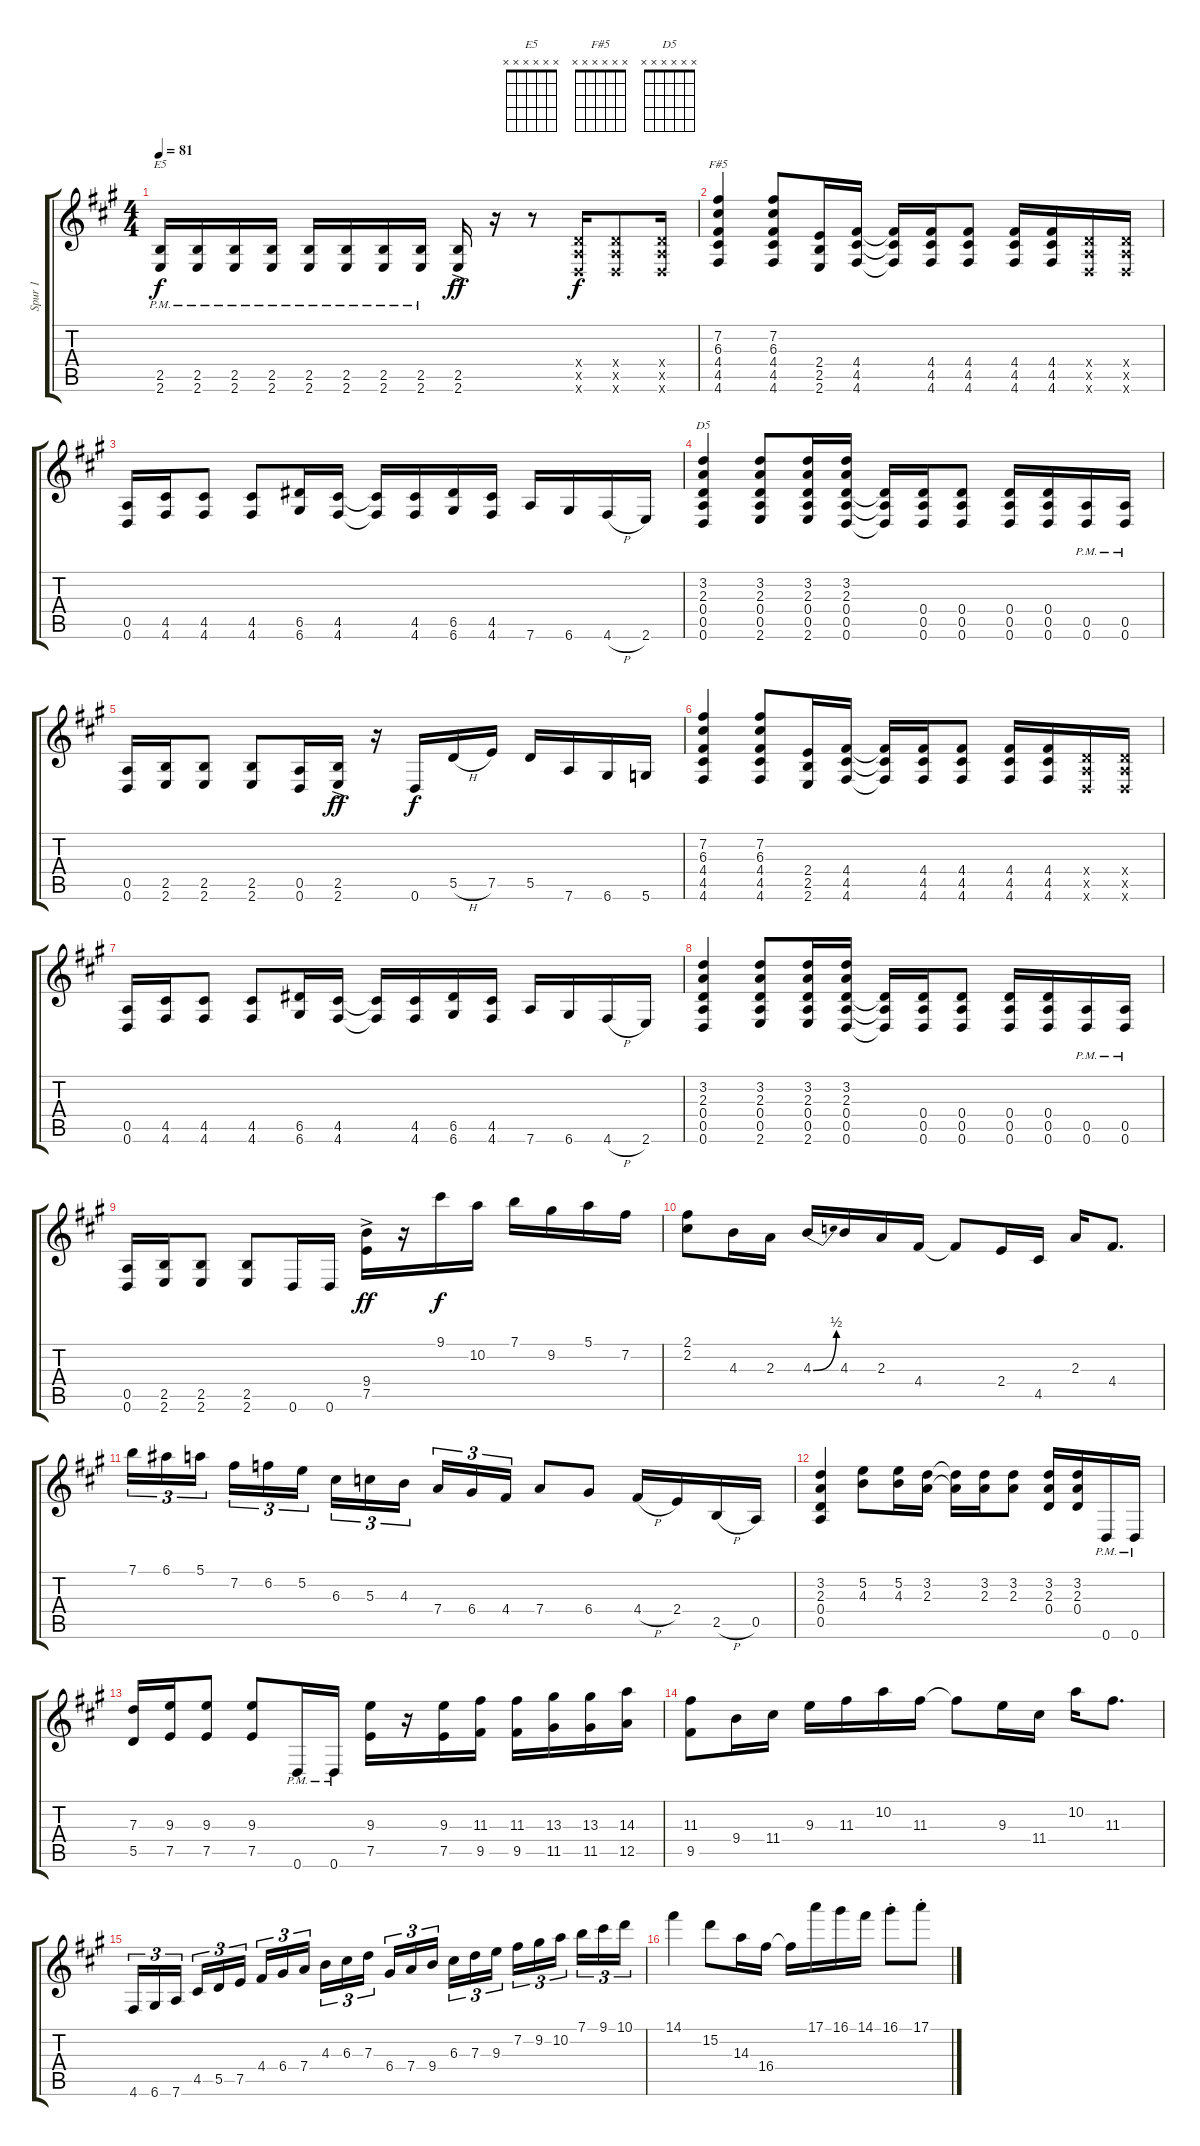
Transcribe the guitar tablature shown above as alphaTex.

\track ("Spur 1" "Spur 1") {instrument acousticguitarsteel}
\staff {score tabs}
\tuning (E4 B3 G3 D3 A2 D2) {hide}
\chord ("E5" x x x x x x)
\chord ("F#5" x x x x x x)
\chord ("D5" x x x x x x)
\ts (4 4)
\tempo 81
\clef g2
\ks a
(2.5{pm} 2.6{pm}).16{ch "E5" dy f} (2.5{pm} 2.6{pm}).16 (2.5{pm} 2.6{pm}).16 (2.5{pm} 2.6{pm}).16 (2.5{pm} 2.6{pm}).16 (2.5{pm} 2.6{pm}).16 (2.5{pm} 2.6{pm}).16 (2.5{pm} 2.6{pm}).16 (2.5 2.6{ac}).16{dy ff} r.16 r.8 (0.4{x} 0.5{x} 0.6{x}).16{dy f} (0.4{x} 0.5{x} 0.6{x}).8 (0.4{x} 0.5{x} 0.6{x}).16 |
(7.2 6.3 4.4 4.5 4.6).4{ch "F#5"} (7.2 6.3 4.4 4.5 4.6).8 (2.4 2.5 2.6).16 (4.4 4.5 4.6).16 (4.4{t} 4.5{t} 4.6{t}).16 (4.4 4.5 4.6).16 (4.4 4.5 4.6).8 (4.4 4.5 4.6).16 (4.4 4.5 4.6).16 (0.4{x} 0.5{x} 0.6{x}).16 (0.4{x} 0.5{x} 0.6{x}).16 |
(0.5 0.6).16 (4.5 4.6).16 (4.5 4.6).8 (4.5 4.6).8 (6.5 6.6).16 (4.5 4.6).16 (4.5{t} 4.6{t}).16 (4.5 4.6).16 (6.5 6.6).16 (4.5 4.6).16 7.6.16 6.6.16 4.6{h}.16 2.6.16 |
(3.2 2.3 0.4 0.5 0.6).4{ch "D5"} (3.2 2.3 0.4 0.5 2.6).8 (3.2 2.3 0.4 0.5 2.6).16 (3.2 2.3 0.4 0.5 0.6).16 (0.4{t} 0.5{t} 0.6{t}).16 (0.4 0.5 0.6).16 (0.4 0.5 0.6).8 (0.4 0.5 0.6).16 (0.4 0.5 0.6).16 (0.5{pm} 0.6{pm}).16 (0.5{pm} 0.6{pm}).16 |
(0.5 0.6).16 (2.5 2.6).16 (2.5 2.6).8 (2.5 2.6).8 (0.5 0.6).16 (2.5 2.6{ac}).16{dy ff} r.16 0.6.16{dy f} 5.5{h}.16 7.5.16 5.5.16 7.6.16 6.6.16 5.6.16 |
(7.2 6.3 4.4 4.5 4.6).4 (7.2 6.3 4.4 4.5 4.6).8 (2.4 2.5 2.6).16 (4.4 4.5 4.6).16 (4.4{t} 4.5{t} 4.6{t}).16 (4.4 4.5 4.6).16 (4.4 4.5 4.6).8 (4.4 4.5 4.6).16 (4.4 4.5 4.6).16 (0.4{x} 0.5{x} 0.6{x}).16 (0.4{x} 0.5{x} 0.6{x}).16 |
(0.5 0.6).16 (4.5 4.6).16 (4.5 4.6).8 (4.5 4.6).8 (6.5 6.6).16 (4.5 4.6).16 (4.5{t} 4.6{t}).16 (4.5 4.6).16 (6.5 6.6).16 (4.5 4.6).16 7.6.16 6.6.16 4.6{h}.16 2.6.16 |
(3.2 2.3 0.4 0.5 0.6).4 (3.2 2.3 0.4 0.5 2.6).8 (3.2 2.3 0.4 0.5 2.6).16 (3.2 2.3 0.4 0.5 0.6).16 (0.4{t} 0.5{t} 0.6{t}).16 (0.4 0.5 0.6).16 (0.4 0.5 0.6).8 (0.4 0.5 0.6).16 (0.4 0.5 0.6).16 (0.5{pm} 0.6{pm}).16 (0.5{pm} 0.6{pm}).16 |
(0.5 0.6).16 (2.5 2.6).16 (2.5 2.6).8 (2.5 2.6).8 0.6.16 0.6.16 (9.4 7.5{ac}).16{dy ff} r.16 9.1.16{dy f} 10.2.16 7.1.16 9.2.16 5.1.16 7.2.16 |
(2.1 2.2).8 4.3.16 2.3.16 4.3{be (bend 0 0 60 2)}.16 4.3.16 2.3.16 4.4.16 4.4{t}.8 2.4.16 4.5.16 2.3.16 4.4.8{d} |
7.1.16{tu (3 2)} 6.1.16{tu (3 2)} 5.1.16{tu (3 2) beam splitsecondary} 7.2.16{tu (3 2)} 6.2.16{tu (3 2)} 5.2.16{tu (3 2)} 6.3.16{tu (3 2)} 5.3.16{tu (3 2)} 4.3.16{tu (3 2) beam splitsecondary} 7.4.16{tu (3 2)} 6.4.16{tu (3 2)} 4.4.16{tu (3 2)} 7.4.8 6.4.8 4.4{h}.16 2.4.16 2.5{h}.16 0.5.16 |
(3.2 2.3 0.4 0.5).4 (5.2 4.3).8 (5.2 4.3).16 (3.2 2.3).16 (3.2{t} 2.3{t}).16 (3.2 2.3).16 (3.2 2.3).8 (3.2 2.3 0.4).16 (3.2 2.3 0.4).16 0.6{pm}.16 0.6{pm}.16 |
(7.3 5.5).16 (9.3 7.5).16 (9.3 7.5).8 (9.3 7.5).8 0.6{pm}.16 0.6{pm}.16 (9.3 7.5).16 r.16 (9.3 7.5).16 (11.3 9.5).16 (11.3 9.5).16 (13.3 11.5).16 (13.3 11.5).16 (14.3 12.5).16 |
(11.3 9.5).8 9.4.16 11.4.16 9.3.16 11.3.16 10.2.16 11.3.16 11.3{t}.8 9.3.16 11.4.16 10.2.16 11.3.8{d} |
4.6.16{tu (3 2)} 6.6.16{tu (3 2)} 7.6.16{tu (3 2) beam splitsecondary} 4.5.16{tu (3 2)} 5.5.16{tu (3 2)} 7.5.16{tu (3 2)} 4.4.16{tu (3 2)} 6.4.16{tu (3 2)} 7.4.16{tu (3 2) beam splitsecondary} 4.3.16{tu (3 2)} 6.3.16{tu (3 2)} 7.3.16{tu (3 2)} 6.4.16{tu (3 2)} 7.4.16{tu (3 2)} 9.4.16{tu (3 2) beam splitsecondary} 6.3.16{tu (3 2)} 7.3.16{tu (3 2)} 9.3.16{tu (3 2)} 7.2.16{tu (3 2)} 9.2.16{tu (3 2)} 10.2.16{tu (3 2) beam splitsecondary} 7.1.16{tu (3 2)} 9.1.16{tu (3 2)} 10.1.16{tu (3 2)} |
14.1.4 15.2.8 14.3.16 16.4.16 16.4{t}.16 17.1.16 16.1.16 14.1.16 16.1{st}.8 17.1{st}.8
